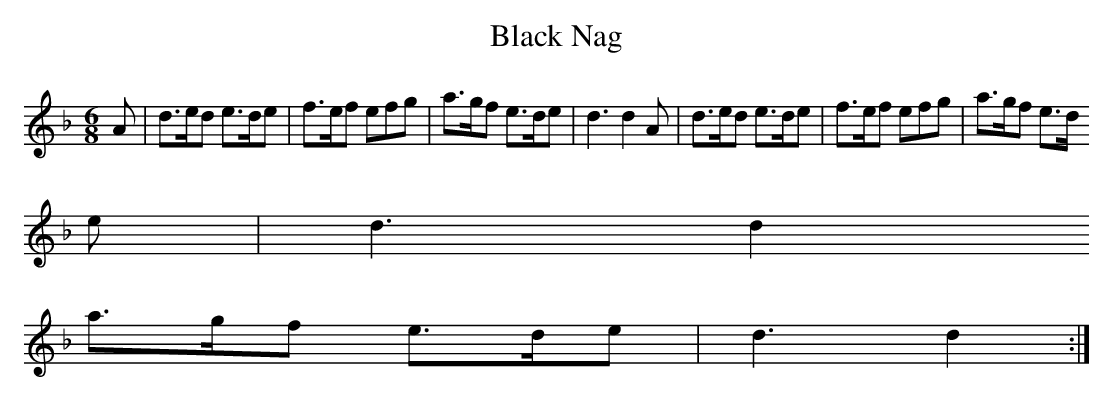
X:1
T:Black Nag
M:6/8
L:1/8
K:F
A| d>ed e>de| f>ef efg| a>gf e>de| d3 d2 A|d>ed e>de| f>ef efg| a>gf e>d
e|\
d3 d2
a>gf e>de| d3 d2:|
